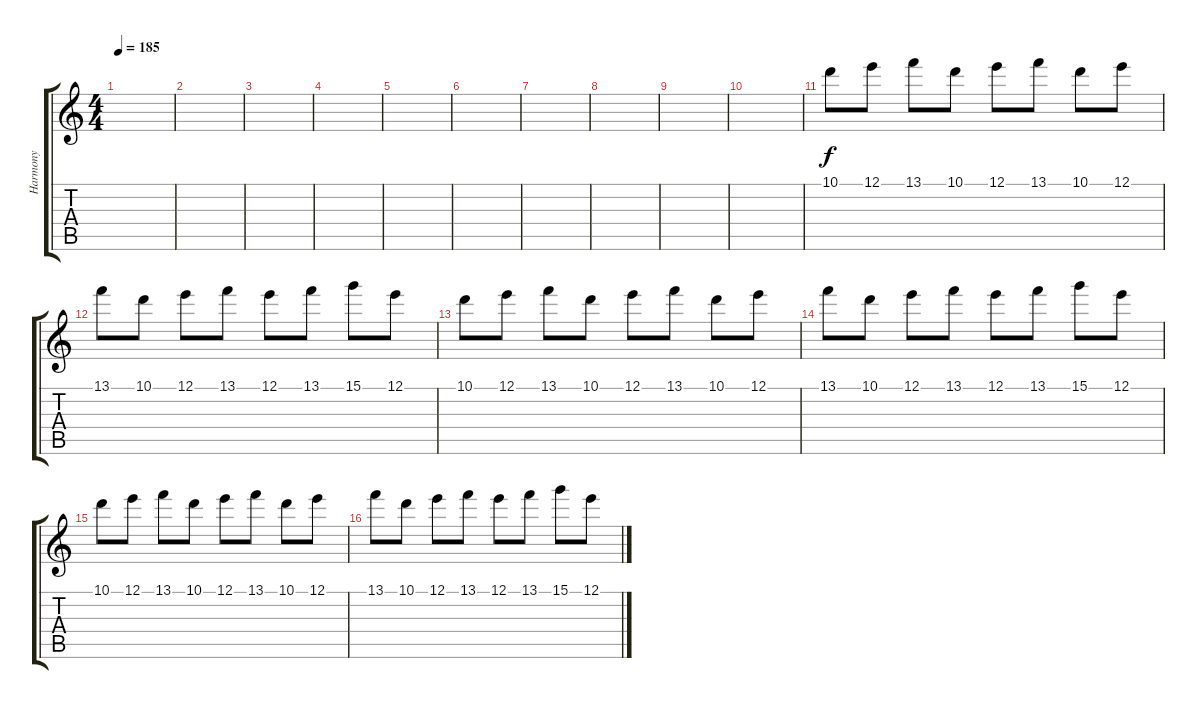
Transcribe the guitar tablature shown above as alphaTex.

\track ("Harmony" "Harmony") {instrument distortionguitar}
\staff {score tabs}
\tuning (E4 B3 G3 D3 A2 D2) {hide}
\ts (4 4)
\tempo 185
\clef g2
\ks c
|
|
|
|
|
|
|
|
|
|
10.1.8 12.1.8 13.1.8 10.1.8 12.1.8 13.1.8 10.1.8 12.1.8 |
13.1.8 10.1.8 12.1.8 13.1.8 12.1.8 13.1.8 15.1.8 12.1.8 |
10.1.8 12.1.8 13.1.8 10.1.8 12.1.8 13.1.8 10.1.8 12.1.8 |
13.1.8 10.1.8 12.1.8 13.1.8 12.1.8 13.1.8 15.1.8 12.1.8 |
10.1.8 12.1.8 13.1.8 10.1.8 12.1.8 13.1.8 10.1.8 12.1.8 |
13.1.8 10.1.8 12.1.8 13.1.8 12.1.8 13.1.8 15.1.8 12.1.8
